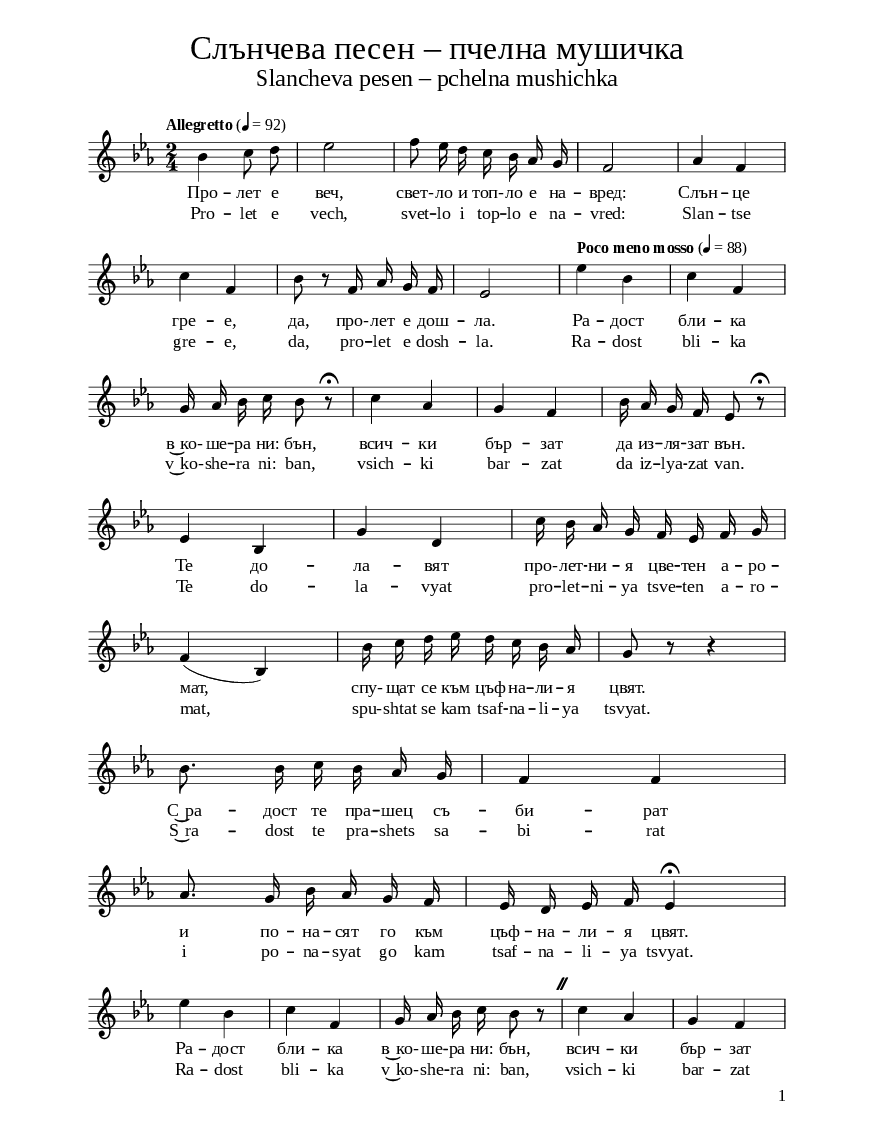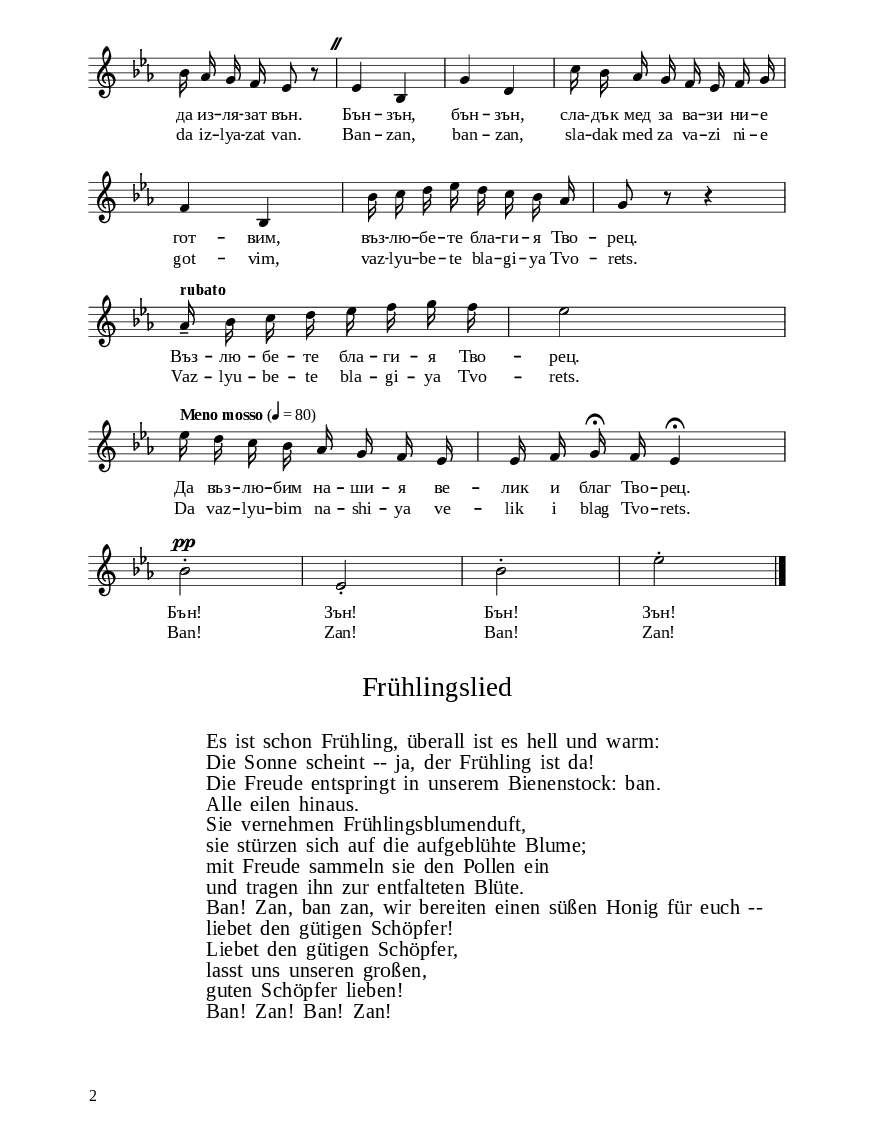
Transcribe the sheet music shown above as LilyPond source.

\version "2.24.0"

\include "include/globals.ily"

\bookpart {
  \label #'ref125
  \tocItem \markup "Слънчева песен – пчелна – Slancheva pesen – pchelna"
  \include "include/bookpart-paper.ily"
  \score {
    \include "include/score-layout.ily"

    \new Voice \relative c' {
      \clef treble
       \key es \major
      \time 2/4
      \tempoFunc "Allegretto" 4 "92"
      \autoBeamOff
      bes'4  c8  d8
      | % 44
      es2 | % 45
      f8  es16  d16  c16
      bes16 as16 g16 |  % 46
      f2 | % 47
      as4 f4 \break | % 48
      c'4 f,4 | % 49
      bes8 r8 f16 as16 g16
      f16 | 
      es2 |
      \tempoFunc "Poco meno mosso" 4 "88"
      es'4  bes4 | % 52
      c4 f,4 \break | % 53
      g16 as16  bes16  c16
      bes8 r8 ^\fermata |  % 54
      c4 as4 |  % 55
      g4 f4 | % 56
      bes16 as16 g16 f16 es8
      r8 ^\fermata  \break | % 57
      es4 bes4 |  g'4 d4 |% 58
      % 59
      c'16  bes16 as16 g16
      f16 es16 f16 g16 \break |
      f4 ( bes,4 )  | % 61
      bes'16  c16  d16  es16
      d16  c16  bes16 as16 | % 62
      g8 r8 r4 \break  | % 63
      bes8.  bes16  c16  bes16
      as16 g16  | % 64
      f4 f4 | \break % 65
      as8. g16  bes16 as16 g16
      f16 | % 66
      es16 d16 es16 f16 es4
      ^\fermata | \break % 67
   
      es'4  bes4 | % 68
      c4 f,4 | % 69
      g16 as16  bes16  c16
      bes8 r8 \mark \markup \fontsize #-3 { \musicglyph "scripts.caesura.straight" }|
      c4 as4 |   % 71
      g4 f4 |  \break % 72
      bes16 as16 g16 f16 es8
      r8 \mark \markup \fontsize #-3 { \musicglyph "scripts.caesura.straight" } |  % 73
      es4 bes4 |  % 74
      g'4 d4 | % 75
      c'16  bes16 as16 g16
      f16 es16 f16 g16 |  \break % 76
      f4 bes,4  | % 77
      bes'16  c16  d16  es16
      d16  c16  bes16 as16 |  % 78
      g8 r8 r4 \break | 
      as16 -- ^\markup{ \bold {rubato} }  bes16
      c16  d16  es16  f16
      g16  f16 |
      es2 \break | % 81
      \tempoFunc "Meno mosso" 4 "80"
      es16  d16  c16  bes16
      as16 g16 f16 es16 |  % 82
      es16 f16 g16 ^\fermata f16
      es4 ^\fermata \break | % 83
      bes'2 -. ^\pp | % 84
      es,2 -. | % 85
      bes'2 -. | % 86
      es2 -. \bar "|."
    }

    \addlyrics {
      Про --
      лет е веч, "свет-" -- ло и "топ-" -- ло
      е на -- вред: Слън -- це гре --
      е, да, "про-" -- лет е дош -- ла. Ра
      -- дост бли -- ка "в~ко-" -- ше -- ра
      ни: бън, всич -- ки бър -- зат да
      из -- ля -- зат вън. Те до -- ла --
      вят "про-" -- лет -- ни -- я цве -- тен
      а -- ро -- мат, "спу-" -- щат се
      към цъф -- на -- ли -- я цвят.
      С~ра -- дост те пра -- шец съ --
      би -- рат и по -- на -- сят го към
      цъф -- на -- ли -- я цвят. Ра --
      дост бли -- ка "в~ко-" -- ше -- ра
      ни: бън, всич -- ки бър -- зат да
      из -- ля -- зат вън. Бън -- зън,
      бън -- зън, "сла-" -- дък мед за ва --
      зи ни -- е гот -- вим, въз -- лю --
      бе -- те бла -- ги -- я Тво -- рец.
      Въз -- лю -- бе -- те бла -- ги -- я
      Тво -- рец. Да въз -- лю -- бим на
      -- ши -- я ве -- лик и благ Тво --
      рец. Бън! Зън! Бън! Зън!
    }
    \addlyrics {Pro --
      let e vech, svet -- lo i top -- lo
      e na -- vred: Slan -- tse gre --
      e, da, pro -- let e dosh -- la. Ra
      -- dost bli -- ka "v~ko-" -- she -- ra
      ni: ban, vsich -- ki bar -- zat da
      iz -- lya -- zat van. Te do -- la --
      vyat pro -- let -- ni -- ya tsve -- ten
      a -- ro -- mat, "spu-" -- shtat se
      kam tsaf -- na -- li -- ya tsvyat.
      S~ra -- dost te pra -- shets sa --
      bi -- rat i po -- na -- syat go kam
      tsaf -- na -- li -- ya tsvyat. Ra --
      dost bli -- ka "v~ko-" -- she -- ra
      ni: ban, vsich -- ki bar -- zat da
      iz -- lya -- zat van. Ban -- zan,
      ban -- zan, sla -- dak med za va --
      zi ni -- e got -- vim, vaz -- lyu --
      be -- te bla -- gi -- ya Tvo -- rets.
      Vaz -- lyu -- be -- te bla -- gi -- ya
      Tvo -- rets. Da vaz -- lyu -- bim na
      -- shi -- ya ve -- lik i blag Tvo --
      rets. Ban! Zan! Ban! Zan!}

    \header {
      title = \titleFunc "Слънчева песен – пчелна мушичка" "Slancheva pesen – pchelna mushichka"
    }

    \midi{}

  } % score



  % include foreign translation(s) of the song
  \version "2.20.0"

\markup \fill-line { \fontsize #deTitleFontSize "Frühlingslied" }
\markup \null
\markup \null
\markup \fontsize #deCoupletFontSize {
  \hspace #10
  \override #`(baseline-skip . ,deCoupletBaselineSkip)

  \column {
    \line { " " }

 \line { " "Es ist schon Frühling, überall ist es hell und warm:}

 \line { " "Die Sonne scheint -- ja, der Frühling ist da! }

 \line { " "Die Freude entspringt in unserem Bienenstock: ban. }

 \line { " "Alle eilen hinaus. }

 \line { " "Sie vernehmen Frühlingsblumenduft, }

 \line { " "sie stürzen sich auf die aufgeblühte Blume; }

 \line { " "mit Freude sammeln sie den Pollen ein }

 \line { " "und tragen ihn zur entfalteten Blüte.}

 \line { " "Ban! Zan, ban zan, wir bereiten einen süßen Honig für euch --}

 \line { " "liebet den gütigen Schöpfer! }

 \line { " "Liebet den gütigen Schöpfer,}

 \line { " "lasst uns unseren großen, }

 \line { " "guten Schöpfer lieben!}

 \line { " "Ban! Zan! Ban! Zan!}

  }
}


} % bookpart
